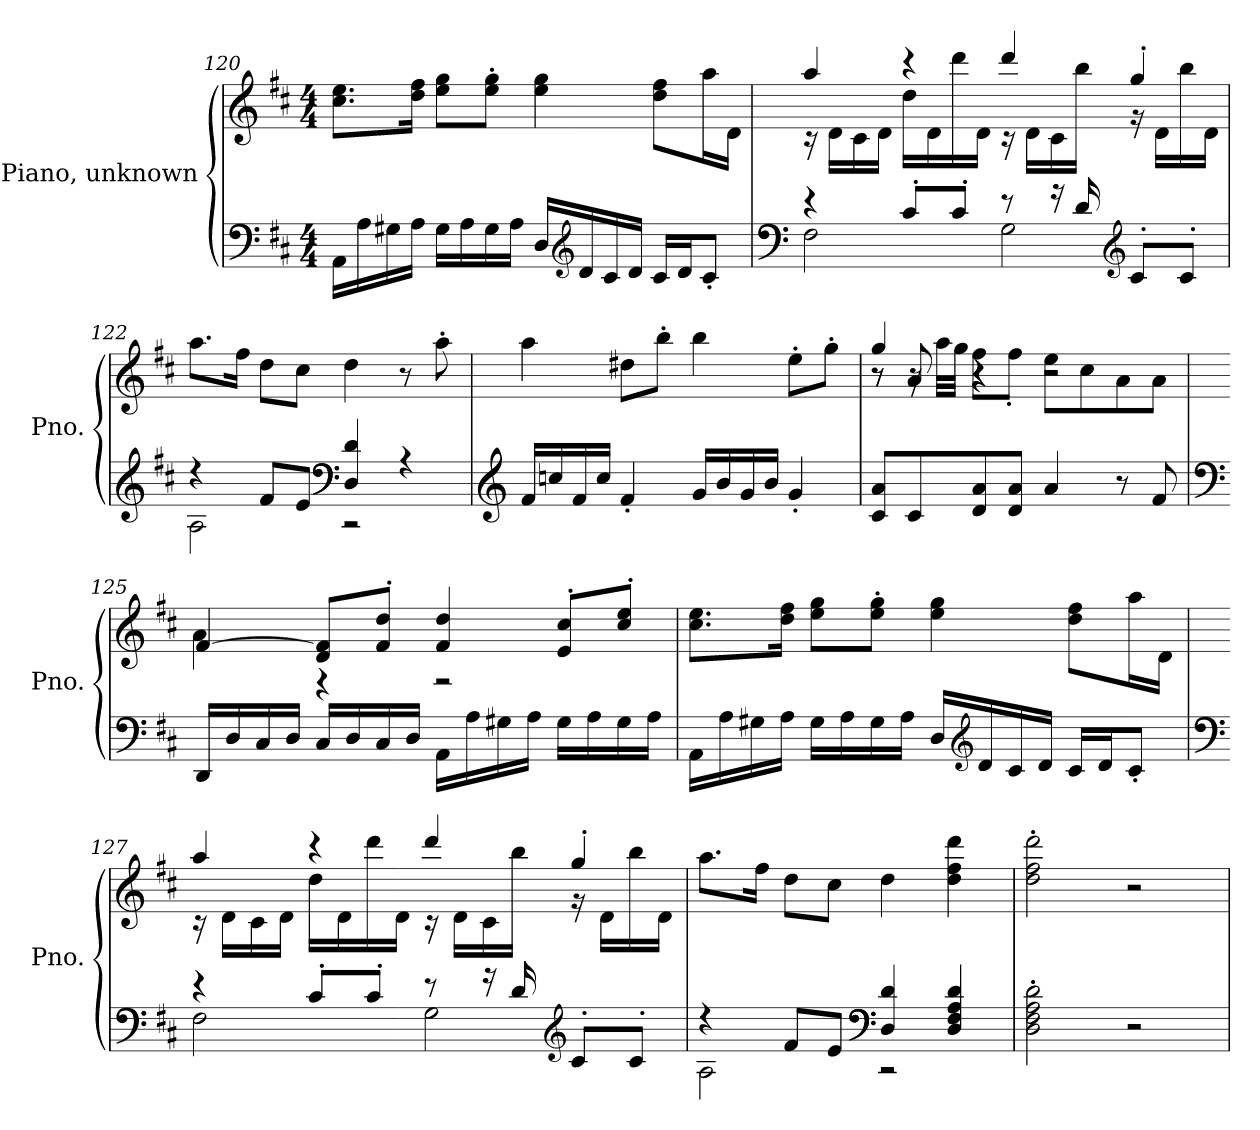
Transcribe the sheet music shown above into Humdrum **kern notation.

**kern	**kern
*part1	*part1
*staff2	*staff1
*I"Piano, unknown	*
*I'Pno.	*
!!LO:LB:g=z
*clefF4	*clefG2
*k[f#c#]	*k[f#c#]
*M4/4	*M4/4
=120	=120
16AA\LL	8.cc#\ 8.ee\L
16A\	.
16G#X\	.
16A\JJ	16dd\ 16ff#\Jk
16G#\LL	8ee\ 8gg\L
16A\	.
16G#\	8ee\' 8gg\'J
16A\JJ	.
16D/LL	4ee\ 4gg\
*clefG2	*
16d/	.
16c#/	.
16d/JJ	.
16c#/LL	8dd\ 8ff#\L
16d/J	.
8c#'/J	16aa\L
.	16d\JJ
=121	=121
*clefF4	*
*^	*^
4r	2F#\	4aa/	16r
.	.	.	16d\LL
.	.	.	16c#\
.	.	.	16d\JJ
8c#'/L	.	4r	16dd\LL
.	.	.	16d\
8c#'/J	.	.	16ddd\
.	.	.	16d\JJ
8r	2G\	4ddd/	16r
.	.	.	16d\LL
16r	.	.	16c#\
16d/	.	.	16bb\JJ
*clefG2	*	*	*
8c#'/L	.	4gg'/	16r
.	.	.	16d\LL
8c#'/J	.	.	16bb\
.	.	.	16d\JJ
*	*	*v	*v
!!LO:LB:g=z
=122	=122	=122
4r	2A\	8.aa\L
.	.	16ff#\Jk
8f#/L	.	8dd\L
8e/J	.	8cc#\J
*clefF4	*	*
4D/ 4d/	2r	4dd\
4r	.	8r
.	.	8aa'\
*v	*v	*
=123	=123
*clefG2	*
16f#/LL	4aa\
16ccn/	.
16f#/	.
16cc/JJ	.
4f#'/	8dd#X\L
.	8bb'\J
16g/LL	4bb\
16b/	.
16g/	.
16b/JJ	.
4g'/	8ee'\L
.	8gg'\J
=124	=124
*	*^
*	*	*^
8c#/ 8a/L	4gg/	8r	8r
8c#/	.	16r	8a/
.	.	32aa\LLL	.
.	.	32gg\JJJ	.
8d/ 8a/	4r	8ff#\L	4r
8d/ 8a/J	.	8ff#'\J	.
4a/	2r	8ee\L	2r
.	.	8cc#\	.
8r	.	8a\	.
8f#/	.	8a\J	.
*	*v	*v	*v
!!LO:LB:g=z
=125	=125
*clefF4	*
*	*^
16DD/LL	[4f#/	4a\
16D/	.	.
16C#/	.	.
16D/JJ	.	.
16C#/LL	8d/ 8f#/]L	4r
16D/	.	.
16C#/	8f#/' 8dd/'J	.
16D/JJ	.	.
16AA\LL	4f#/ 4dd/	2r
16A\	.	.
16G#X\	.	.
16A\JJ	.	.
16G#\LL	8e/' 8cc#/'L	.
16A\	.	.
16G#\	8cc#/' 8ee/'J	.
16A\JJ	.	.
*	*v	*v
=126	=126
16AA\LL	8.cc#\ 8.ee\L
16A\	.
16G#X\	.
16A\JJ	16dd\ 16ff#\Jk
16G#\LL	8ee\ 8gg\L
16A\	.
16G#\	8ee\' 8gg\'J
16A\JJ	.
16D/LL	4ee\ 4gg\
*clefG2	*
16d/	.
16c#/	.
16d/JJ	.
16c#/LL	8dd\ 8ff#\L
16d/J	.
8c#'/J	16aa\L
.	16d\JJ
!!LO:PB:g=z
=127	=127
*clefF4	*
*^	*^
4r	2F#\	4aa/	16r
.	.	.	16d\LL
.	.	.	16c#\
.	.	.	16d\JJ
8c#'/L	.	4r	16dd\LL
.	.	.	16d\
8c#'/J	.	.	16ddd\
.	.	.	16d\JJ
8r	2G\	4ddd/	16r
.	.	.	16d\LL
16r	.	.	16c#\
16d/	.	.	16bb\JJ
*clefG2	*	*	*
8c#'/L	.	4gg'/	16r
.	.	.	16d\LL
8c#'/J	.	.	16bb\
.	.	.	16d\JJ
*	*	*v	*v
=128	=128	=128
4r	2A\	8.aa\L
.	.	16ff#\Jk
8f#/L	.	8dd\L
8e/J	.	8cc#\J
*clefF4	*	*
4D/ 4d/	2r	4dd\
4D/ 4F#/ 4A/ 4d/	.	4dd\ 4ff#\ 4ddd\
*v	*v	*
=129	=129
2D\' 2F#\' 2A\' 2d\'	2dd\' 2ff#\' 2ddd\'
2r	2r
=	=
*-	*-
